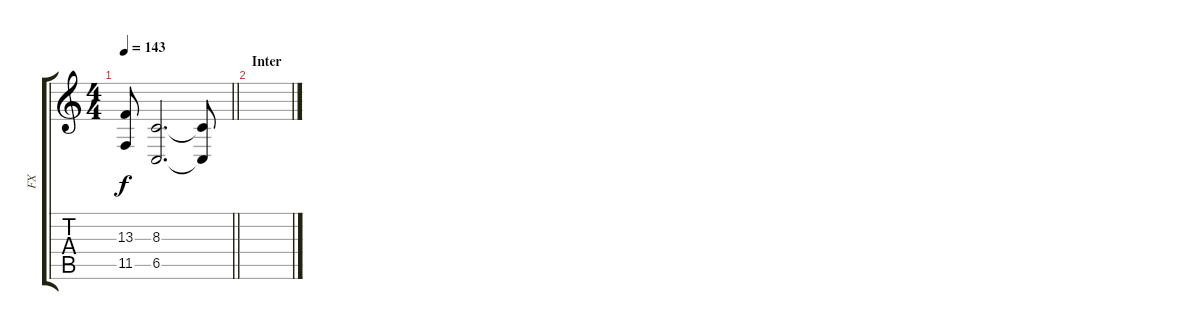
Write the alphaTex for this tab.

\track ("FX" "FX") {instrument acousticgrandpiano}
\staff {score tabs}
\tuning (Db4 Ab3 E3 B2 Gb2 B1) {hide}
\ts (4 4)
\tempo 143
\clef g2
\barLineRight lightlight
\ks c
(13.3{t} 11.5{t}).8{dy f} (8.3 6.5).2{d} (8.3{t} 6.5{t}).8 |
\section ("" "Inter")
